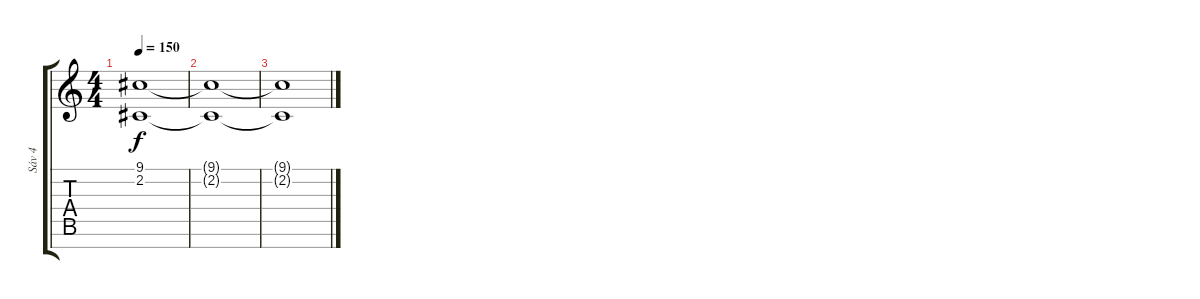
\track ("Sáv 4" "Sáv 4") {instrument stringensemble1}
\staff {score tabs}
\tuning (E4 B3 G3 D3 A2 E2 B1) {hide}
\ts (4 4)
\tempo 150
\clef g2
\ks c
(9.1 2.2).1{dy f} |
(9.1{t} 2.2{t}).1 |
(9.1{t} 2.2{t}).1
